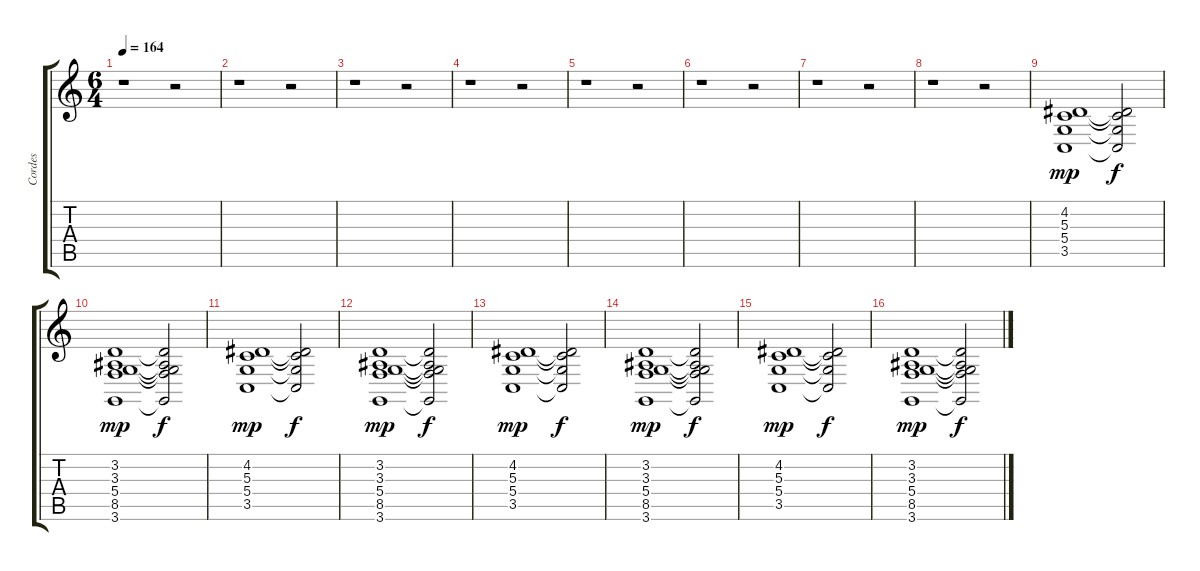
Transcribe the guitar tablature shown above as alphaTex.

\track ("Cordes" "Cordes") {instrument stringensemble2}
\staff {score tabs}
\tuning (E4 B3 G3 D3 A2 E2) {hide}
\ts (6 4)
\tempo 164
\clef g2
\ks c
r.1{dy mp} r.2 |
r.1 r.2 |
r.1 r.2 |
r.1 r.2 |
r.1 r.2 |
r.1 r.2 |
r.1 r.2 |
r.1 r.2 |
(4.2 5.3 5.4 3.5).1 (4.2{t} 5.3{t} 5.4{t} 3.5{t}).2{dy f} |
(3.2 3.3 5.4 8.5 3.6).1{dy mp} (3.2{t} 3.3{t} 5.4{t} 8.5{t} 3.6{t}).2{dy f} |
(4.2 5.3 5.4 3.5).1{dy mp} (4.2{t} 5.3{t} 5.4{t} 3.5{t}).2{dy f} |
(3.2 3.3 5.4 8.5 3.6).1{dy mp} (3.2{t} 3.3{t} 5.4{t} 8.5{t} 3.6{t}).2{dy f} |
(4.2 5.3 5.4 3.5).1{dy mp} (4.2{t} 5.3{t} 5.4{t} 3.5{t}).2{dy f} |
(3.2 3.3 5.4 8.5 3.6).1{dy mp} (3.2{t} 3.3{t} 5.4{t} 8.5{t} 3.6{t}).2{dy f} |
(4.2 5.3 5.4 3.5).1{dy mp} (4.2{t} 5.3{t} 5.4{t} 3.5{t}).2{dy f} |
(3.2 3.3 5.4 8.5 3.6).1{dy mp} (3.2{t} 3.3{t} 5.4{t} 8.5{t} 3.6{t}).2{dy f}
